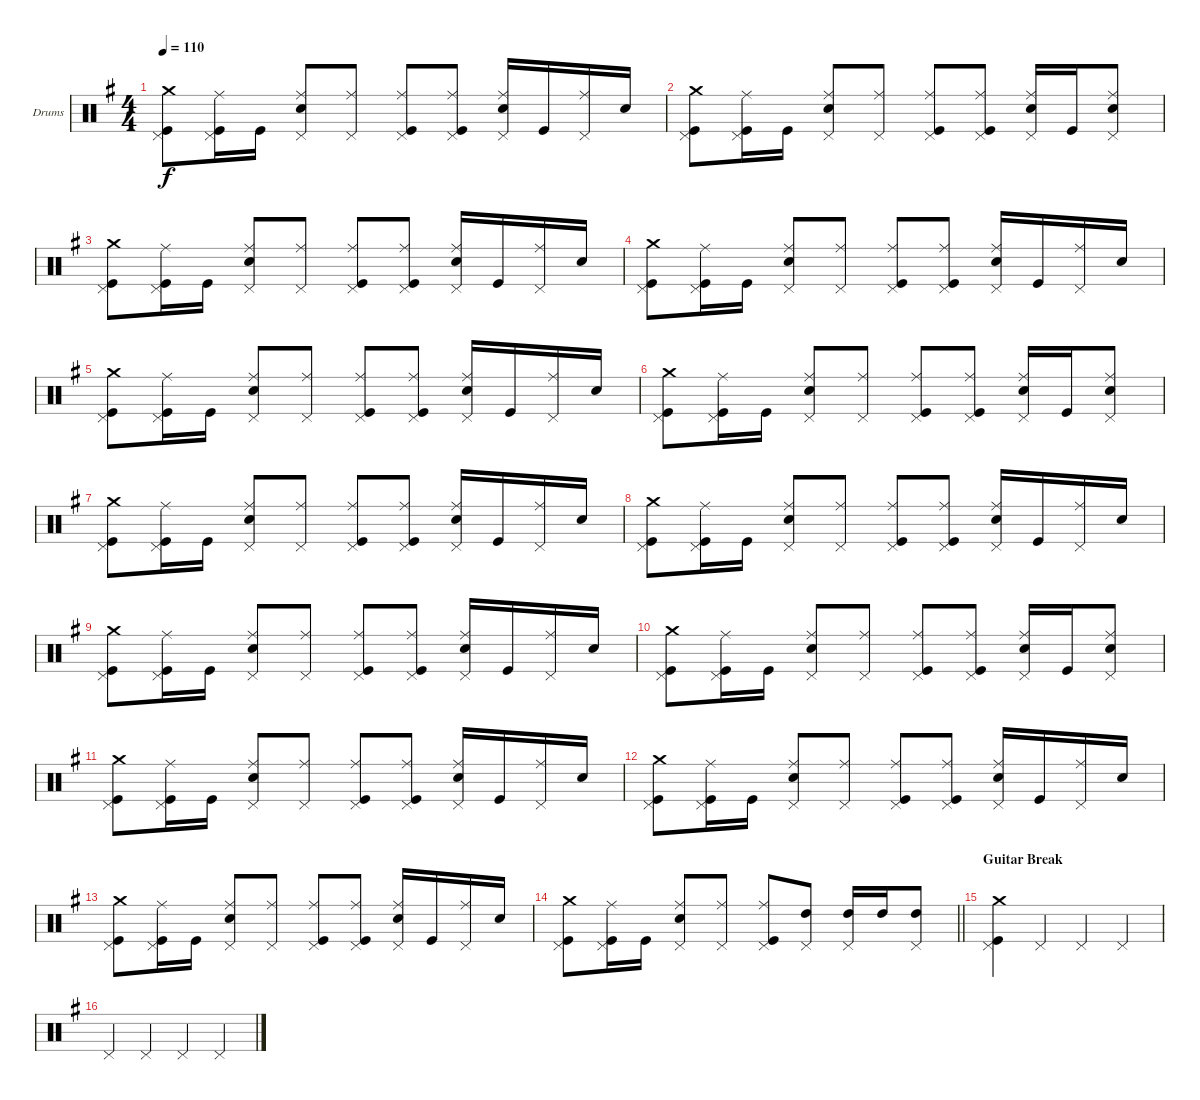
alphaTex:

\bracketExtendMode groupsimilarinstruments
\firstSystemTrackNameOrientation horizontal
\otherSystemsTrackNameOrientation horizontal
\track ("Барабаны" "Drums") {instrument percussion}
\staff {score}
\articulation defaults
\ts (4 4)
\tempo 110
\clef neutral
\ks eminor
("Pedal Hi-Hat (hit)" "Kick (hit)" "Crash medium (hit)").8{dy f} ("Pedal Hi-Hat (hit)" "Ride (middle)" "Kick (hit)").16 "Kick (hit)".16 ("Snare (hit) 2" "Ride (middle)" "Pedal Hi-Hat (hit)").8 ("Ride (middle)" "Pedal Hi-Hat (hit)").8 ("Kick (hit)" "Ride (middle)" "Pedal Hi-Hat (hit)").8 ("Kick (hit)" "Ride (middle)" "Pedal Hi-Hat (hit)").8 ("Snare (hit) 2" "Ride (middle)" "Pedal Hi-Hat (hit)").16 "Kick (hit)".16 ("Ride (middle)" "Pedal Hi-Hat (hit)").16 "Snare (hit) 2".16 |
("Pedal Hi-Hat (hit)" "Kick (hit)" "Crash medium (hit)").8 ("Pedal Hi-Hat (hit)" "Ride (middle)" "Kick (hit)").16 "Kick (hit)".16 ("Snare (hit) 2" "Ride (middle)" "Pedal Hi-Hat (hit)").8 ("Ride (middle)" "Pedal Hi-Hat (hit)").8 ("Kick (hit)" "Ride (middle)" "Pedal Hi-Hat (hit)").8 ("Kick (hit)" "Ride (middle)" "Pedal Hi-Hat (hit)").8 ("Snare (hit) 2" "Ride (middle)" "Pedal Hi-Hat (hit)").16 "Kick (hit)".16 ("Ride (middle)" "Pedal Hi-Hat (hit)" "Snare (hit) 2").8 |
("Pedal Hi-Hat (hit)" "Kick (hit)" "Crash medium (hit)").8 ("Pedal Hi-Hat (hit)" "Ride (middle)" "Kick (hit)").16 "Kick (hit)".16 ("Snare (hit) 2" "Ride (middle)" "Pedal Hi-Hat (hit)").8 ("Ride (middle)" "Pedal Hi-Hat (hit)").8 ("Kick (hit)" "Ride (middle)" "Pedal Hi-Hat (hit)").8 ("Kick (hit)" "Ride (middle)" "Pedal Hi-Hat (hit)").8 ("Snare (hit) 2" "Ride (middle)" "Pedal Hi-Hat (hit)").16 "Kick (hit)".16 ("Ride (middle)" "Pedal Hi-Hat (hit)").16 "Snare (hit) 2".16 |
("Pedal Hi-Hat (hit)" "Kick (hit)" "Crash medium (hit)").8 ("Pedal Hi-Hat (hit)" "Ride (middle)" "Kick (hit)").16 "Kick (hit)".16 ("Snare (hit) 2" "Ride (middle)" "Pedal Hi-Hat (hit)").8 ("Ride (middle)" "Pedal Hi-Hat (hit)").8 ("Kick (hit)" "Ride (middle)" "Pedal Hi-Hat (hit)").8 ("Kick (hit)" "Ride (middle)" "Pedal Hi-Hat (hit)").8 ("Snare (hit) 2" "Ride (middle)" "Pedal Hi-Hat (hit)").16 "Kick (hit)".16 ("Ride (middle)" "Pedal Hi-Hat (hit)").16 "Snare (hit) 2".16 |
("Pedal Hi-Hat (hit)" "Kick (hit)" "Crash medium (hit)").8 ("Pedal Hi-Hat (hit)" "Ride (middle)" "Kick (hit)").16 "Kick (hit)".16 ("Snare (hit) 2" "Ride (middle)" "Pedal Hi-Hat (hit)").8 ("Ride (middle)" "Pedal Hi-Hat (hit)").8 ("Kick (hit)" "Ride (middle)" "Pedal Hi-Hat (hit)").8 ("Kick (hit)" "Ride (middle)" "Pedal Hi-Hat (hit)").8 ("Snare (hit) 2" "Ride (middle)" "Pedal Hi-Hat (hit)").16 "Kick (hit)".16 ("Ride (middle)" "Pedal Hi-Hat (hit)").16 "Snare (hit) 2".16 |
("Pedal Hi-Hat (hit)" "Kick (hit)" "Crash medium (hit)").8 ("Pedal Hi-Hat (hit)" "Ride (middle)" "Kick (hit)").16 "Kick (hit)".16 ("Snare (hit) 2" "Ride (middle)" "Pedal Hi-Hat (hit)").8 ("Ride (middle)" "Pedal Hi-Hat (hit)").8 ("Kick (hit)" "Ride (middle)" "Pedal Hi-Hat (hit)").8 ("Kick (hit)" "Ride (middle)" "Pedal Hi-Hat (hit)").8 ("Snare (hit) 2" "Ride (middle)" "Pedal Hi-Hat (hit)").16 "Kick (hit)".16 ("Ride (middle)" "Pedal Hi-Hat (hit)" "Snare (hit) 2").8 |
("Pedal Hi-Hat (hit)" "Kick (hit)" "Crash medium (hit)").8 ("Pedal Hi-Hat (hit)" "Ride (middle)" "Kick (hit)").16 "Kick (hit)".16 ("Snare (hit) 2" "Ride (middle)" "Pedal Hi-Hat (hit)").8 ("Ride (middle)" "Pedal Hi-Hat (hit)").8 ("Kick (hit)" "Ride (middle)" "Pedal Hi-Hat (hit)").8 ("Kick (hit)" "Ride (middle)" "Pedal Hi-Hat (hit)").8 ("Snare (hit) 2" "Ride (middle)" "Pedal Hi-Hat (hit)").16 "Kick (hit)".16 ("Ride (middle)" "Pedal Hi-Hat (hit)").16 "Snare (hit) 2".16 |
("Pedal Hi-Hat (hit)" "Kick (hit)" "Crash medium (hit)").8 ("Pedal Hi-Hat (hit)" "Ride (middle)" "Kick (hit)").16 "Kick (hit)".16 ("Snare (hit) 2" "Ride (middle)" "Pedal Hi-Hat (hit)").8 ("Ride (middle)" "Pedal Hi-Hat (hit)").8 ("Kick (hit)" "Ride (middle)" "Pedal Hi-Hat (hit)").8 ("Kick (hit)" "Ride (middle)" "Pedal Hi-Hat (hit)").8 ("Snare (hit) 2" "Ride (middle)" "Pedal Hi-Hat (hit)").16 "Kick (hit)".16 ("Ride (middle)" "Pedal Hi-Hat (hit)").16 "Snare (hit) 2".16 |
("Pedal Hi-Hat (hit)" "Kick (hit)" "Crash medium (hit)").8 ("Pedal Hi-Hat (hit)" "Ride (middle)" "Kick (hit)").16 "Kick (hit)".16 ("Snare (hit) 2" "Ride (middle)" "Pedal Hi-Hat (hit)").8 ("Ride (middle)" "Pedal Hi-Hat (hit)").8 ("Kick (hit)" "Ride (middle)" "Pedal Hi-Hat (hit)").8 ("Kick (hit)" "Ride (middle)" "Pedal Hi-Hat (hit)").8 ("Snare (hit) 2" "Ride (middle)" "Pedal Hi-Hat (hit)").16 "Kick (hit)".16 ("Ride (middle)" "Pedal Hi-Hat (hit)").16 "Snare (hit) 2".16 |
("Pedal Hi-Hat (hit)" "Kick (hit)" "Crash medium (hit)").8 ("Pedal Hi-Hat (hit)" "Ride (middle)" "Kick (hit)").16 "Kick (hit)".16 ("Snare (hit) 2" "Ride (middle)" "Pedal Hi-Hat (hit)").8 ("Ride (middle)" "Pedal Hi-Hat (hit)").8 ("Kick (hit)" "Ride (middle)" "Pedal Hi-Hat (hit)").8 ("Kick (hit)" "Ride (middle)" "Pedal Hi-Hat (hit)").8 ("Snare (hit) 2" "Ride (middle)" "Pedal Hi-Hat (hit)").16 "Kick (hit)".16 ("Ride (middle)" "Pedal Hi-Hat (hit)" "Snare (hit) 2").8 |
("Pedal Hi-Hat (hit)" "Kick (hit)" "Crash medium (hit)").8 ("Pedal Hi-Hat (hit)" "Ride (middle)" "Kick (hit)").16 "Kick (hit)".16 ("Snare (hit) 2" "Ride (middle)" "Pedal Hi-Hat (hit)").8 ("Ride (middle)" "Pedal Hi-Hat (hit)").8 ("Kick (hit)" "Ride (middle)" "Pedal Hi-Hat (hit)").8 ("Kick (hit)" "Ride (middle)" "Pedal Hi-Hat (hit)").8 ("Snare (hit) 2" "Ride (middle)" "Pedal Hi-Hat (hit)").16 "Kick (hit)".16 ("Ride (middle)" "Pedal Hi-Hat (hit)").16 "Snare (hit) 2".16 |
("Pedal Hi-Hat (hit)" "Kick (hit)" "Crash medium (hit)").8 ("Pedal Hi-Hat (hit)" "Ride (middle)" "Kick (hit)").16 "Kick (hit)".16 ("Snare (hit) 2" "Ride (middle)" "Pedal Hi-Hat (hit)").8 ("Ride (middle)" "Pedal Hi-Hat (hit)").8 ("Kick (hit)" "Ride (middle)" "Pedal Hi-Hat (hit)").8 ("Kick (hit)" "Ride (middle)" "Pedal Hi-Hat (hit)").8 ("Snare (hit) 2" "Ride (middle)" "Pedal Hi-Hat (hit)").16 "Kick (hit)".16 ("Ride (middle)" "Pedal Hi-Hat (hit)").16 "Snare (hit) 2".16 |
("Pedal Hi-Hat (hit)" "Kick (hit)" "Crash medium (hit)").8 ("Pedal Hi-Hat (hit)" "Ride (middle)" "Kick (hit)").16 "Kick (hit)".16 ("Snare (hit) 2" "Ride (middle)" "Pedal Hi-Hat (hit)").8 ("Ride (middle)" "Pedal Hi-Hat (hit)").8 ("Kick (hit)" "Ride (middle)" "Pedal Hi-Hat (hit)").8 ("Kick (hit)" "Ride (middle)" "Pedal Hi-Hat (hit)").8 ("Snare (hit) 2" "Ride (middle)" "Pedal Hi-Hat (hit)").16 "Kick (hit)".16 ("Ride (middle)" "Pedal Hi-Hat (hit)").16 "Snare (hit) 2".16 |
\barLineRight lightlight
("Pedal Hi-Hat (hit)" "Kick (hit)" "Crash medium (hit)").8 ("Pedal Hi-Hat (hit)" "Ride (middle)" "Kick (hit)").16 "Kick (hit)".16 ("Snare (hit) 2" "Ride (middle)" "Pedal Hi-Hat (hit)").8 ("Ride (middle)" "Pedal Hi-Hat (hit)").8 ("Kick (hit)" "Ride (middle)" "Pedal Hi-Hat (hit)").8 ("High Tom (hit)" "Pedal Hi-Hat (hit)").8 ("High Tom (hit)" "Pedal Hi-Hat (hit)").16 "High Tom (hit)".16 ("High Tom (hit)" "Pedal Hi-Hat (hit)").8 |
\section ("" "Guitar Break")
("Kick (hit)" "Crash medium (hit)" "Pedal Hi-Hat (hit)").4 "Pedal Hi-Hat (hit)".4 "Pedal Hi-Hat (hit)".4 "Pedal Hi-Hat (hit)".4 |
"Pedal Hi-Hat (hit)".4 "Pedal Hi-Hat (hit)".4 "Pedal Hi-Hat (hit)".4 "Pedal Hi-Hat (hit)".4
